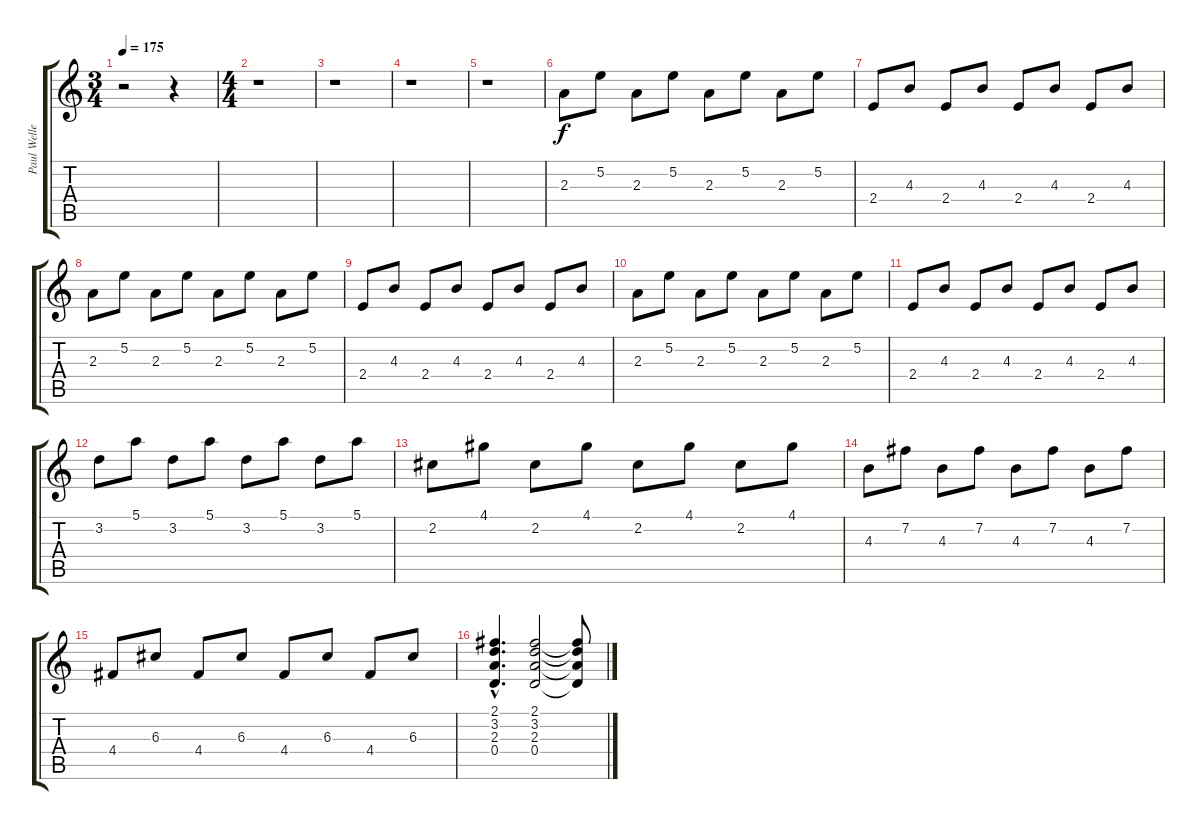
\track ("Paul Weller guitar3 " "Paul Welle") {instrument electricguitarclean}
\staff {score tabs}
\tuning (E4 B3 G3 D3 A2 E2) {hide}
\ts (3 4)
\tempo 175
\clef g2
\ks c
r.2{dy f} r.4 |
\ts (4 4)
r.1 |
r.1 |
r.1 |
r.1 |
2.3.8 5.2.8 2.3.8 5.2.8 2.3.8 5.2.8 2.3.8 5.2.8 |
2.4.8 4.3.8 2.4.8 4.3.8 2.4.8 4.3.8 2.4.8 4.3.8 |
2.3.8 5.2.8 2.3.8 5.2.8 2.3.8 5.2.8 2.3.8 5.2.8 |
2.4.8 4.3.8 2.4.8 4.3.8 2.4.8 4.3.8 2.4.8 4.3.8 |
2.3.8 5.2.8 2.3.8 5.2.8 2.3.8 5.2.8 2.3.8 5.2.8 |
2.4.8 4.3.8 2.4.8 4.3.8 2.4.8 4.3.8 2.4.8 4.3.8 |
3.2.8 5.1.8 3.2.8 5.1.8 3.2.8 5.1.8 3.2.8 5.1.8 |
2.2.8 4.1.8 2.2.8 4.1.8 2.2.8 4.1.8 2.2.8 4.1.8 |
4.3.8 7.2.8 4.3.8 7.2.8 4.3.8 7.2.8 4.3.8 7.2.8 |
4.4.8 6.3.8 4.4.8 6.3.8 4.4.8 6.3.8 4.4.8 6.3.8 |
(2.1{hac} 3.2{hac} 2.3 0.4{hac}).4{d} (2.1 3.2 2.3 0.4).2 (2.1{t} 3.2{t} 2.3{t} 0.4{t}).8
